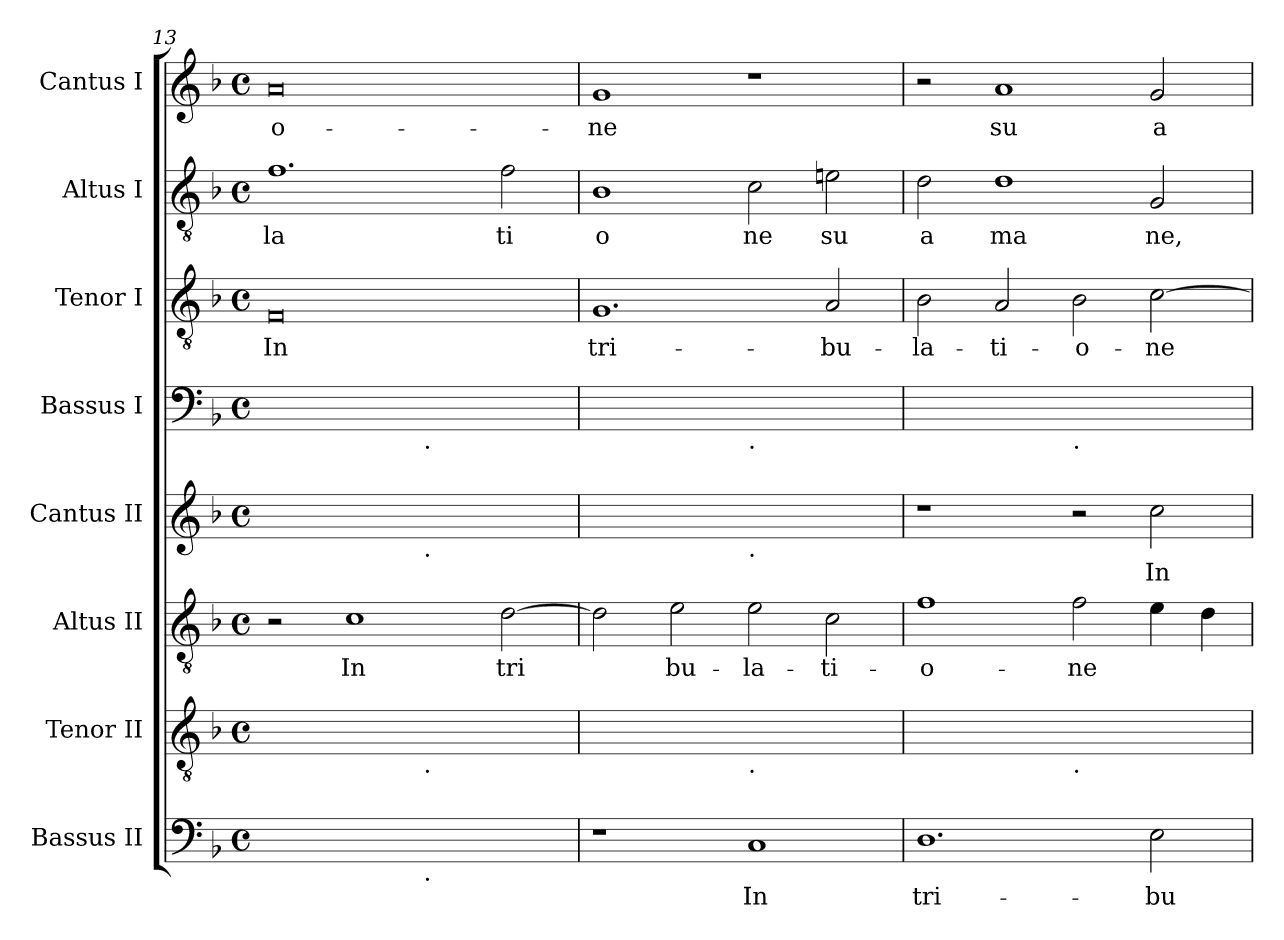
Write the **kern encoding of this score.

**kern	**text	**kern	**kern	**text	**kern	**text	**kern	**kern	**text	**kern	**text	**kern	**text
*part8	*part8	*part7	*part6	*part6	*part5	*part5	*part4	*part3	*part3	*part2	*part2	*part1	*part1
*staff8	*staff8	*staff7	*staff6	*staff6	*staff5	*staff5	*staff4	*staff3	*staff3	*staff2	*staff2	*staff1	*staff1
*I"Bassus II	*	*I"Tenor II	*I"Altus II	*	*I"Cantus II	*	*I"Bassus I	*I"Tenor I	*	*I"Altus I	*	*I"Cantus I	*
*clefF4	*	*clefGv2	*clefGv2	*	*clefG2	*	*clefF4	*clefGv2	*	*clefGv2	*	*clefG2	*
*ITrd-3c-5	*	*ITrd-3c-5	*ITrd-3c-5	*	*ITrd-3c-5	*	*ITrd-3c-5	*	*	*ITrd-3c-5	*	*ITrd-3c-5	*
*k[b-e-]	*	*k[b-e-]	*k[b-e-]	*	*k[b-e-]	*	*k[b-e-]	*k[b-]	*	*k[b-e-]	*	*k[b-e-]	*
*B-:	*	*B-:	*B-:	*	*B-:	*	*B-:	*F:	*	*B-:	*	*B-:	*
*M4/4	*	*M4/4	*M4/4	*	*M4/4	*	*M4/4	*M4/4	*	*M4/4	*	*M4/4	*
*met(c)	*	*met(c)	*met(c)	*	*met(c)	*	*met(c)	*met(c)	*	*met(c)	*	*met(c)	*
=13	=13	=13	=13	=13	=13	=13	=13	=13	=13	=13	=13	=13	=13
!	!	!	!	!	!	!	!	!	!LO:LY:b	!	!LO:LY:b	!	!LO:LY:b
1ryy	.	1ryy	2r	.	1ryy	.	1ryy	0F	In	1.b-	la	0dd	-o-
!	!	!	!	!LO:LY:b	!	!	!	!	!	!	!	!	!
.	.	.	1f	In	.	.	.	.	.	.	.	.	.
!	!	!	!	!	!	!	!LO:TX:b:t=.	!	!	!	!	!	!
!	!	!	!	!	!LO:TX:b:t=.	!	!	!	!	!	!	!	!
!	!	!LO:TX:b:t=.	!	!	!	!	!	!	!	!	!	!	!
!LO:TX:b:t=.	!	!	!	!	!	!	!	!	!	!	!	!	!
1ryy	.	1ryy	.	.	1ryy	.	1ryy	.	.	.	.	.	.
!	!	!	!	!LO:LY:b	!	!	!	!	!	!	!LO:LY:b	!	!
.	.	.	[>2g\	tri	.	.	.	.	.	2b-\	ti	.	.
!!LO:PB:g=z
=14	=14	=14	=14	=14	=14	=14	=14	=14	=14	=14	=14	=14	=14
!	!	!	!	!	!	!	!	!	!LO:LY:b	!	!LO:LY:b	!	!LO:LY:b
1r	.	1ryy	2g\]	.	1ryy	.	1ryy	1.G	tri-	1e-	o	1cc	-ne
!	!	!	!	!LO:LY:b	!	!	!	!	!	!	!	!	!
.	.	.	2a\	bu-	.	.	.	.	.	.	.	.	.
!	!	!	!	!	!	!	!LO:TX:b:t=.	!	!	!	!	!	!
!	!	!	!	!	!LO:TX:b:t=.	!	!	!	!	!	!	!	!
!	!	!LO:TX:b:t=.	!	!	!	!	!	!	!	!	!	!	!
!	!LO:LY:b	!	!	!LO:LY:b	!	!	!	!	!	!	!LO:LY:b	!	!
1F	In	1ryy	2a\	-la-	1ryy	.	1ryy	.	.	2f\	ne	1r	.
!	!	!	!	!LO:LY:b	!	!	!	!	!LO:LY:b	!	!LO:LY:b	!	!
.	.	.	2f\	-ti-	.	.	.	2A/	-bu-	2an\	su	.	.
=15	=15	=15	=15	=15	=15	=15	=15	=15	=15	=15	=15	=15	=15
!	!LO:LY:b	!	!	!LO:LY:b	!	!	!	!	!LO:LY:b	!	!LO:LY:b	!	!
1.G	tri-	1ryy	1b-	-o-	1r	.	1ryy	2B-\	-la-	2g\	a	2r	.
!	!	!	!	!	!	!	!	!	!LO:LY:b	!	!LO:LY:b	!	!LO:LY:b
.	.	.	.	.	.	.	.	2A/	-ti-	1g	ma	1dd	su
!	!	!	!	!	!	!	!LO:TX:b:t=.	!	!	!	!	!	!
!	!	!LO:TX:b:t=.	!	!	!	!	!	!	!	!	!	!	!
!	!	!	!	!LO:LY:b	!	!	!	!	!LO:LY:b	!	!	!	!
.	.	1ryy	2b-\	-ne	2r	.	1ryy	2B-\	-o-	.	.	.	.
!	!LO:LY:b	!	!	!	!	!LO:LY:b	!	!	!LO:LY:b	!	!LO:LY:b	!	!LO:LY:b
2A\	-bu-	.	4a\	.	2ff\	In	.	[>2c\	-ne	2c/	ne,	2cc/	a
.	.	.	4g\	.	.	.	.	.	.	.	.	.	.
=	=	=	=	=	=	=	=	=	=	=	=	=	=
*-	*-	*-	*-	*-	*-	*-	*-	*-	*-	*-	*-	*-	*-
